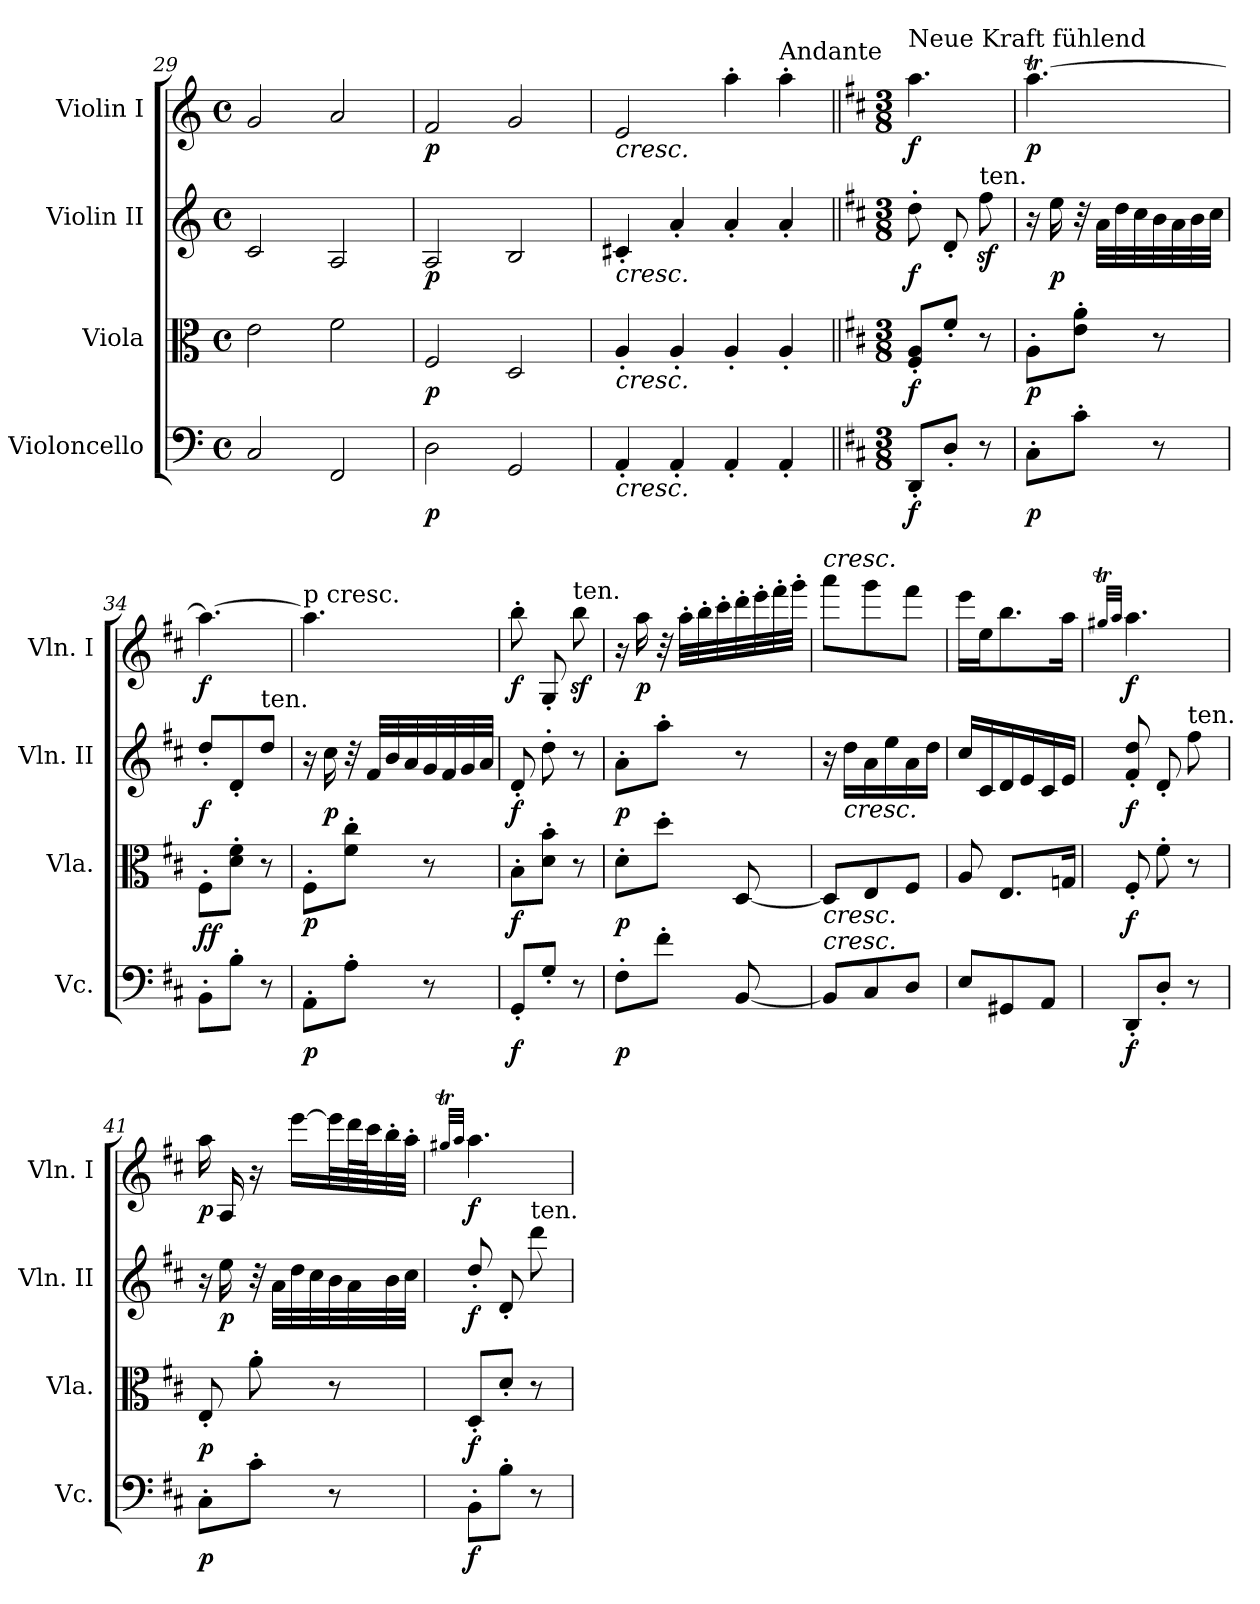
**kern	**dynam	**kern	**dynam	**kern	**dynam	**kern	**dynam
*part4	*part4	*part3	*part3	*part2	*part2	*part1	*part1
*staff4	*staff4	*staff3	*staff3	*staff2	*staff2	*staff1	*staff1
*I"Violoncello	*	*I"Viola	*	*I"Violin II	*	*I"Violin I	*
*I'Vc.	*	*I'Vla.	*	*I'Vln. II	*	*I'Vln. I	*
*clefF4	*	*clefC3	*	*clefG2	*	*clefG2	*
*k[]	*	*k[]	*	*k[]	*	*k[]	*
*M4/4	*	*M4/4	*	*M4/4	*	*M4/4	*
*met(c)	*	*met(c)	*	*met(c)	*	*met(c)	*
=29	=29	=29	=29	=29	=29	=29	=29
2C/	.	2e\	.	2c/	.	2g/	.
2FF/	.	2f\	.	2A/	.	2a/	.
=30	=30	=30	=30	=30	=30	=30	=30
!	!LO:DY:b	!	!LO:DY:b	!	!LO:DY:b	!	!LO:DY:b
2D\	p	2F/	p	2A/	p	2f/	p
2GG/	.	2D/	.	2B/	.	2g/	.
=31	=31	=31	=31	=31	=31	=31	=31
!	!	!	!	!	!	!LO:TX:b:i:t=cresc.	!
!	!	!	!	!LO:TX:b:i:t=cresc.	!	!	!
!	!	!LO:TX:b:i:t=cresc.	!	!	!	!	!
!LO:TX:b:i:t=cresc.	!	!	!	!	!	!	!
4AA'/	.	4A'/	.	4c#X'/	.	2e/	.
4AA'/	.	4A'/	.	4a'/	.	.	.
4AA'/	.	4A'/	.	4a'/	.	4aa'\	.
!	!	!	!	!	!	!LO:TX:a:t=Andante	!
4AA'/	.	4A'/	.	4a'/	.	4aa'\	.
=32||	=32||	=32||	=32||	=32||	=32||	=32||	=32||
*k[f#c#]	*	*k[f#c#]	*	*k[f#c#]	*	*k[f#c#]	*
*M3/8	*	*M3/8	*	*M3/8	*	*M3/8	*
!	!	!	!	!	!	!LO:TX:a:t=Neue Kraft fühlend	!
!	!LO:DY:b	!	!LO:DY:b	!	!LO:DY:b	!	!LO:DY:b
8DD'/L	f	8F#/' 8A/'L	f	8dd'\	f	4.aa\	f
8D'/J	.	8f#'/J	.	8d'/	.	.	.
!	!	!	!	!LO:TX:a:t=ten.	!	!	!
8r	.	8r	.	8ff#z<\	.	.	.
=33	=33	=33	=33	=33	=33	=33	=33
!	!LO:DY:b	!	!LO:DY:b	!	!	!	!LO:DY:b
8C#'\L	p	8A'\L	p	16r	.	[4.aaT\	p
!	!	!	!	!	!LO:DY:b	!	!
.	.	.	.	16ee\	p	.	.
8c#'\J	.	8e\' 8a\'J	.	32r	.	.	.
.	.	.	.	32a\LLL	.	.	.
.	.	.	.	32dd\	.	.	.
.	.	.	.	32cc#\	.	.	.
8r	.	8r	.	32b\	.	.	.
.	.	.	.	32a\	.	.	.
.	.	.	.	32b\	.	.	.
.	.	.	.	32cc#\JJJ	.	.	.
=34	=34	=34	=34	=34	=34	=34	=34
!	!LO:DY:b	!	!	!	!	!	!
!	!LO:DY:n=1:a	!	!	!	!LO:DY:b	!	!LO:DY:b
8BB'\L	f f	8F#'\L	.	8dd'/L	f	4.aa\_	f
8B'\J	.	8d\' 8f#\'J	.	8d'/	.	.	.
!	!	!	!	!LO:TX:a:t=ten.	!	!	!
8r	.	8r	.	8dd/J	.	.	.
=35	=35	=35	=35	=35	=35	=35	=35
!	!	!	!	!	!	!LO:TX:a:t=p cresc.	!
!	!LO:DY:b	!	!LO:DY:b	!	!	!	!
8AA'\L	p	8F#'\L	p	16r	.	4.aa\]	.
!	!	!	!	!	!LO:DY:b	!	!
.	.	.	.	16cc#\	p	.	.
8A'\J	.	8f#\' 8cc#\'J	.	32r	.	.	.
.	.	.	.	32f#/LLL	.	.	.
.	.	.	.	32b/	.	.	.
.	.	.	.	32a/	.	.	.
8r	.	8r	.	32g/	.	.	.
.	.	.	.	32f#/	.	.	.
.	.	.	.	32g/	.	.	.
.	.	.	.	32a/JJJ	.	.	.
=36	=36	=36	=36	=36	=36	=36	=36
!	!LO:DY:b	!	!LO:DY:b	!	!LO:DY:b	!	!LO:DY:b
8GG'/L	f	8B'\L	f	8d'/	f	8bb'\	f
8G'/J	.	8d\' 8b\'J	.	8dd'\	.	8G'/	.
!	!	!	!	!	!	!LO:TX:a:t=ten.	!
8r	.	8r	.	8r	.	8bbz<\	.
=37	=37	=37	=37	=37	=37	=37	=37
!	!LO:DY:b	!	!LO:DY:b	!	!LO:DY:b	!	!
8F#'\L	p	8d'\L	p	8a'\L	p	16r	.
!	!	!	!	!	!	!	!LO:DY:b
.	.	.	.	.	.	16aa\	p
8f#'\J	.	8dd'\J	.	8aa'\J	.	32r	.
.	.	.	.	.	.	32aa'\LLL	.
.	.	.	.	.	.	32bb'\	.
.	.	.	.	.	.	32ccc#'\	.
[8BB/	.	[8D/	.	8r	.	32ddd'\	.
.	.	.	.	.	.	32eee'\	.
.	.	.	.	.	.	32fff#'\	.
.	.	.	.	.	.	32ggg'\JJJ	.
=38	=38	=38	=38	=38	=38	=38	=38
!	!	!	!	!	!	!LO:TX:a:i:t=cresc.	!
!	!	!LO:TX:b:i:t=cresc.	!	!	!	!	!
!LO:TX:a:i:t=cresc.	!	!	!	!	!	!	!
8BB/L]	.	8D/L]	.	16r	.	8aaa\L	.
!	!	!	!	!LO:TX:b:i:t=cresc.	!	!	!
.	.	.	.	16dd\LL	.	.	.
8C#/	.	8E/	.	16a\	.	8ggg\	.
.	.	.	.	16ee\	.	.	.
8D/J	.	8F#/J	.	16a\	.	8fff#\J	.
.	.	.	.	16dd\JJ	.	.	.
=39	=39	=39	=39	=39	=39	=39	=39
8E/L	.	8A/	.	16cc#/LL	.	16eee\LL	.
.	.	.	.	16c#/	.	16ee\J	.
8GG#X/	.	8.E/L	.	16d/	.	8.bb\	.
.	.	.	.	16e/	.	.	.
8AA/J	.	.	.	16c#/	.	.	.
.	.	16Gn/Jk	.	16e/JJ	.	16aa\Jk	.
=40	=40	=40	=40	=40	=40	=40	=40
.	.	.	.	.	.	32qgg#Xt/LLL	.
.	.	.	.	.	.	32qaa/JJJ	.
!	!LO:DY:b	!	!LO:DY:b	!	!LO:DY:b	!	!LO:DY:b
8DD'/L	f	8F#'/	f	8f#/' 8dd/'	f	4.aa\	f
8D'/J	.	8f#'\	.	8d'/	.	.	.
!	!	!	!	!LO:TX:a:t=ten.	!	!	!
8r	.	8r	.	8ff#\	.	.	.
=41	=41	=41	=41	=41	=41	=41	=41
!	!LO:DY:b	!	!LO:DY:b	!	!	!	!LO:DY:b
8C#'\L	p	8E'/	p	16r	.	16aa\	p
!	!	!	!	!	!LO:DY:b	!	!
.	.	.	.	16ee\	p	16A/	.
8c#'\J	.	8a'\	.	32r	.	16r	.
.	.	.	.	32a\LLL	.	.	.
.	.	.	.	32dd\	.	[16eee\LL	.
.	.	.	.	32cc#\	.	.	.
8r	.	8r	.	32b\	.	32eee\L]	.
.	.	.	.	32a\	.	64ddd\L	.
.	.	.	.	.	.	64ccc#\J	.
.	.	.	.	32b\	.	32bb'\	.
.	.	.	.	32cc#\JJJ	.	32aa'\JJJ	.
=42	=42	=42	=42	=42	=42	=42	=42
.	.	.	.	.	.	32qgg#Xt/LLL	.
.	.	.	.	.	.	32qaa/JJJ	.
!	!LO:DY:b	!	!LO:DY:b	!	!LO:DY:b	!	!LO:DY:b
8BB'\L	f	8D'/L	f	8dd'/	f	4.aa\	f
8B'\J	.	8d'/J	.	8d'/	.	.	.
!	!	!	!	!LO:TX:a:t=ten.	!	!	!
8r	.	8r	.	8ddd\	.	.	.
=	=	=	=	=	=	=	=
*-	*-	*-	*-	*-	*-	*-	*-
